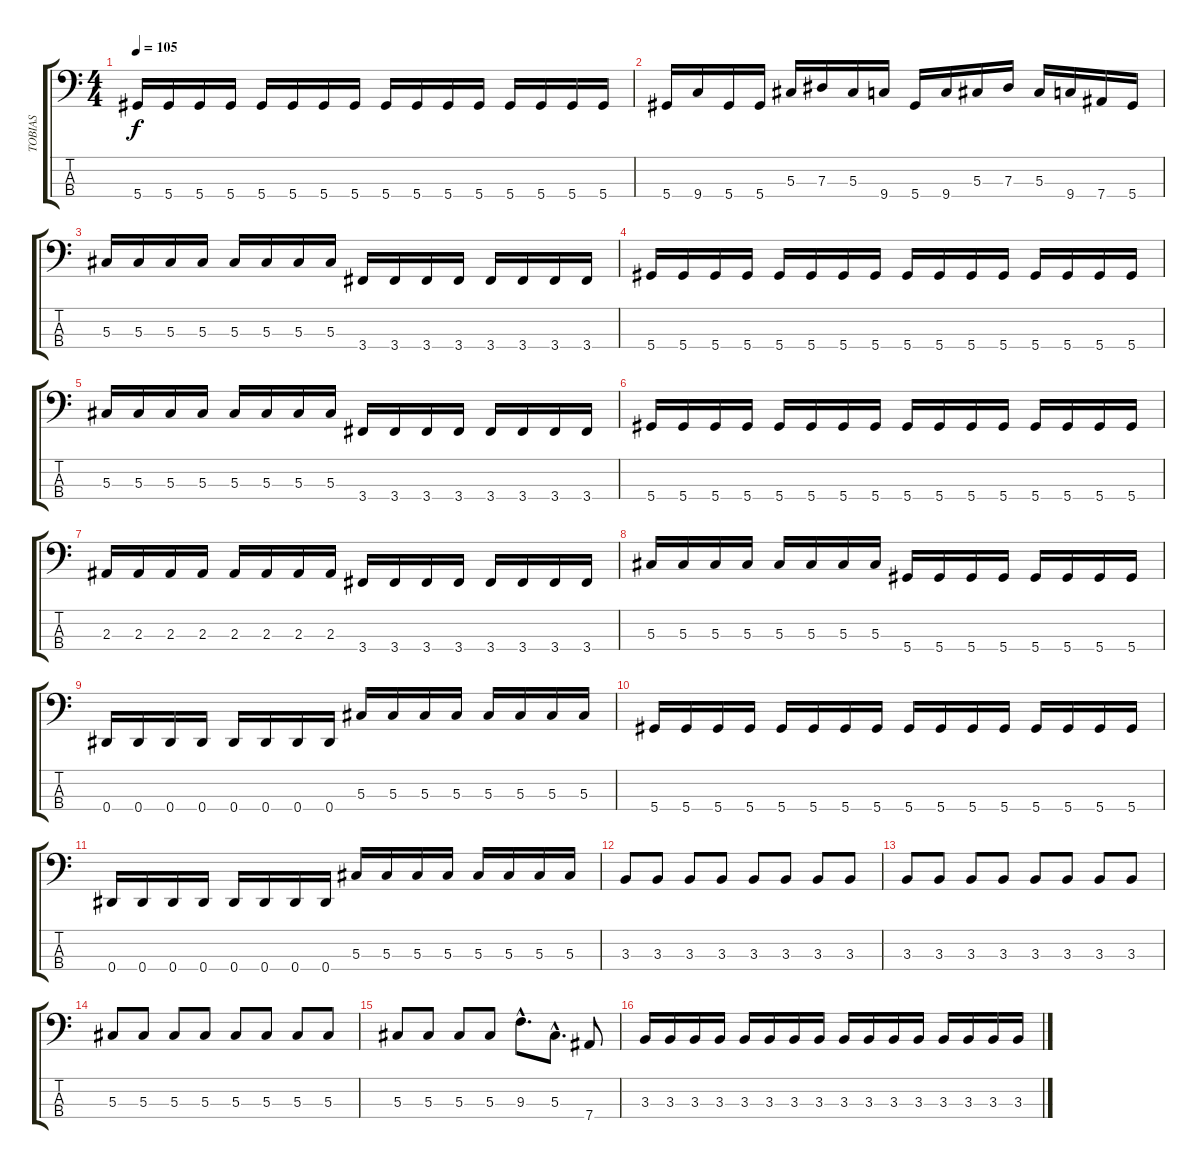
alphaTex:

\track ("TOBIAS" "TOBIAS") {instrument electricbassfinger}
\staff {score tabs}
\tuning (Gb2 Db2 Ab1 Eb1) {hide}
\ts (4 4)
\tempo 105
\clef f4
\ks c
5.4.16{dy f} 5.4.16 5.4.16 5.4.16 5.4.16 5.4.16 5.4.16 5.4.16 5.4.16 5.4.16 5.4.16 5.4.16 5.4.16 5.4.16 5.4.16 5.4.16 |
5.4.16 9.4.16 5.4.16 5.4.16 5.3.16 7.3.16 5.3.16 9.4.16 5.4.16 9.4.16 5.3.16 7.3.16 5.3.16 9.4.16 7.4.16 5.4.16 |
5.3.16 5.3.16 5.3.16 5.3.16 5.3.16 5.3.16 5.3.16 5.3.16 3.4.16 3.4.16 3.4.16 3.4.16 3.4.16 3.4.16 3.4.16 3.4.16 |
5.4.16 5.4.16 5.4.16 5.4.16 5.4.16 5.4.16 5.4.16 5.4.16 5.4.16 5.4.16 5.4.16 5.4.16 5.4.16 5.4.16 5.4.16 5.4.16 |
5.3.16 5.3.16 5.3.16 5.3.16 5.3.16 5.3.16 5.3.16 5.3.16 3.4.16 3.4.16 3.4.16 3.4.16 3.4.16 3.4.16 3.4.16 3.4.16 |
5.4.16 5.4.16 5.4.16 5.4.16 5.4.16 5.4.16 5.4.16 5.4.16 5.4.16 5.4.16 5.4.16 5.4.16 5.4.16 5.4.16 5.4.16 5.4.16 |
2.3.16 2.3.16 2.3.16 2.3.16 2.3.16 2.3.16 2.3.16 2.3.16 3.4.16 3.4.16 3.4.16 3.4.16 3.4.16 3.4.16 3.4.16 3.4.16 |
5.3.16 5.3.16 5.3.16 5.3.16 5.3.16 5.3.16 5.3.16 5.3.16 5.4.16 5.4.16 5.4.16 5.4.16 5.4.16 5.4.16 5.4.16 5.4.16 |
0.4.16 0.4.16 0.4.16 0.4.16 0.4.16 0.4.16 0.4.16 0.4.16 5.3.16 5.3.16 5.3.16 5.3.16 5.3.16 5.3.16 5.3.16 5.3.16 |
5.4.16 5.4.16 5.4.16 5.4.16 5.4.16 5.4.16 5.4.16 5.4.16 5.4.16 5.4.16 5.4.16 5.4.16 5.4.16 5.4.16 5.4.16 5.4.16 |
0.4.16 0.4.16 0.4.16 0.4.16 0.4.16 0.4.16 0.4.16 0.4.16 5.3.16 5.3.16 5.3.16 5.3.16 5.3.16 5.3.16 5.3.16 5.3.16 |
3.3.8 3.3.8 3.3.8 3.3.8 3.3.8 3.3.8 3.3.8 3.3.8 |
3.3.8 3.3.8 3.3.8 3.3.8 3.3.8 3.3.8 3.3.8 3.3.8 |
5.3.8 5.3.8 5.3.8 5.3.8 5.3.8 5.3.8 5.3.8 5.3.8 |
5.3.8 5.3.8 5.3.8 5.3.8 9.3{hac}.8{d} 5.3{hac}.8{d} 7.4.8 |
3.3.16 3.3.16 3.3.16 3.3.16 3.3.16 3.3.16 3.3.16 3.3.16 3.3.16 3.3.16 3.3.16 3.3.16 3.3.16 3.3.16 3.3.16 3.3.16
